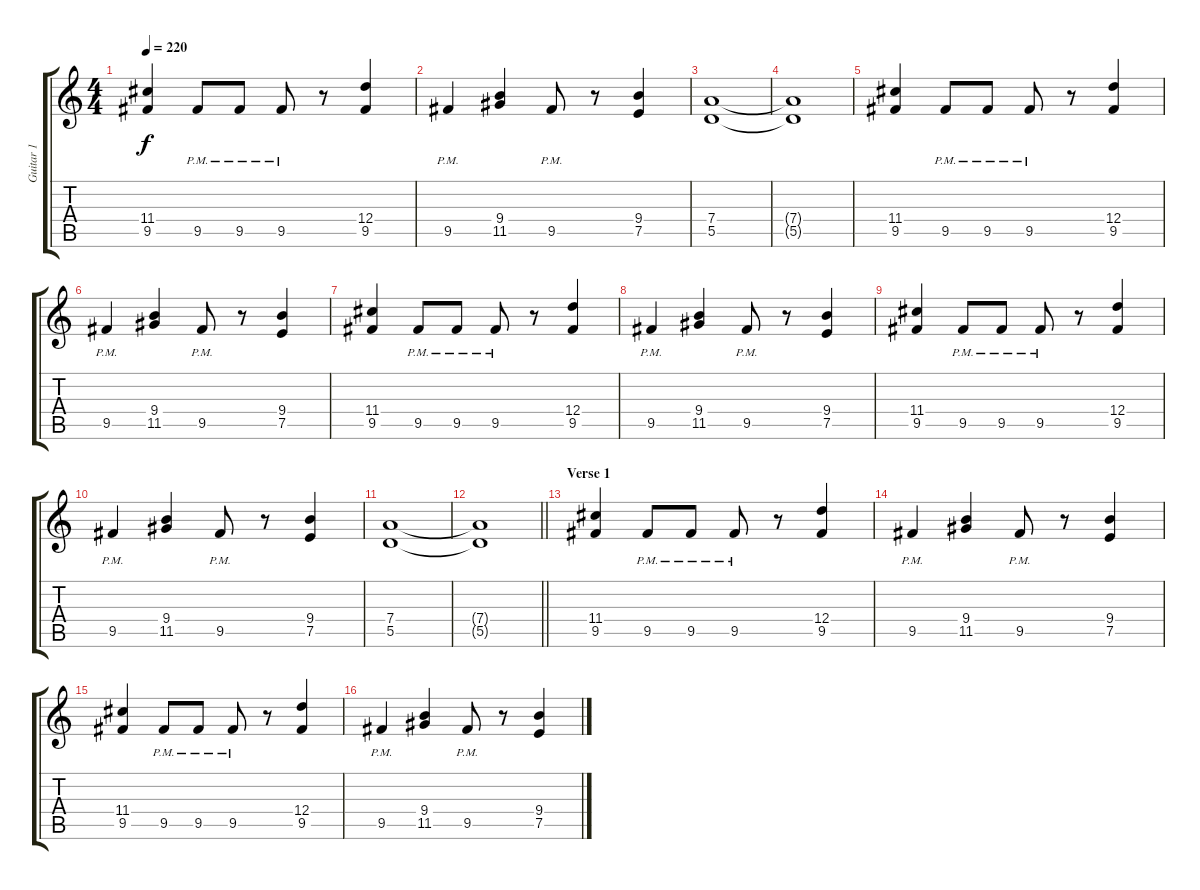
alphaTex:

\track ("Guitar 1" "Guitar 1") {instrument overdrivenguitar}
\staff {score tabs}
\tuning (E4 B3 G3 D3 A2 E2) {hide}
\ts (4 4)
\tempo 220
\clef g2
\ks c
(11.4 9.5).4{dy f} 9.5{pm}.8 9.5{pm}.8 9.5{pm}.8 r.8 (12.4 9.5).4 |
9.5{pm}.4 (9.4 11.5).4 9.5{pm}.8 r.8 (9.4 7.5).4 |
(7.4 5.5).1 |
(7.4{t} 5.5{t}).1 |
(11.4 9.5).4 9.5{pm}.8 9.5{pm}.8 9.5{pm}.8 r.8 (12.4 9.5).4 |
9.5{pm}.4 (9.4 11.5).4 9.5{pm}.8 r.8 (9.4 7.5).4 |
(11.4 9.5).4 9.5{pm}.8 9.5{pm}.8 9.5{pm}.8 r.8 (12.4 9.5).4 |
9.5{pm}.4 (9.4 11.5).4 9.5{pm}.8 r.8 (9.4 7.5).4 |
(11.4 9.5).4 9.5{pm}.8 9.5{pm}.8 9.5{pm}.8 r.8 (12.4 9.5).4 |
9.5{pm}.4 (9.4 11.5).4 9.5{pm}.8 r.8 (9.4 7.5).4 |
(7.4 5.5).1 |
\barLineRight lightlight
(7.4{t} 5.5{t}).1 |
\section ("" "Verse 1")
(11.4 9.5).4 9.5{pm}.8 9.5{pm}.8 9.5{pm}.8 r.8 (12.4 9.5).4 |
9.5{pm}.4 (9.4 11.5).4 9.5{pm}.8 r.8 (9.4 7.5).4 |
(11.4 9.5).4 9.5{pm}.8 9.5{pm}.8 9.5{pm}.8 r.8 (12.4 9.5).4 |
9.5{pm}.4 (9.4 11.5).4 9.5{pm}.8 r.8 (9.4 7.5).4
